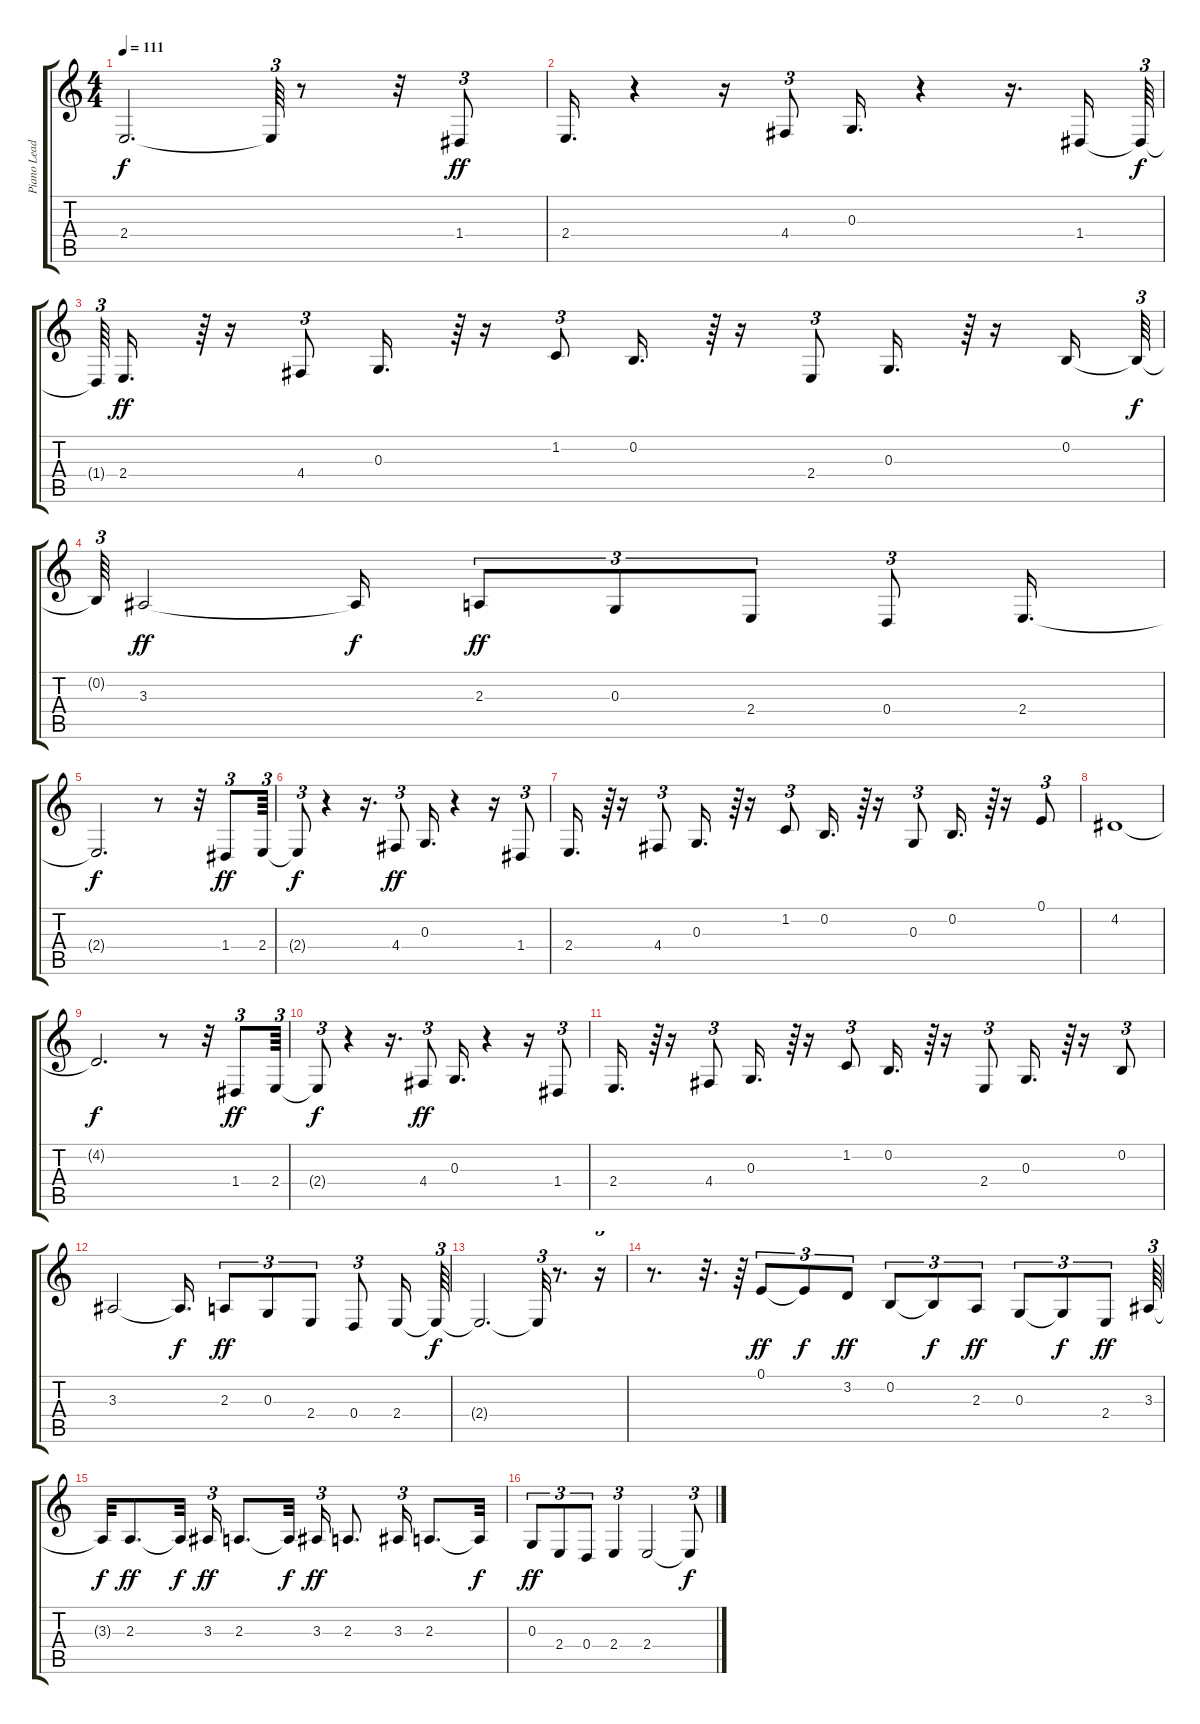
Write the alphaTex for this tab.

\track ("Piano Lead" "Piano Lead") {solo instrument acousticgrandpiano}
\staff {score tabs}
\tuning (E4 B3 G3 D3 A2 E2) {hide}
\ts (4 4)
\tempo 111
\clef g2
\ks c
2.4{t}.2{d dy f} 2.4{t}.64{tu (3 2)} r.8 r.32 1.4.8{tu (3 2) dy ff} |
2.4.16{d} r.4 r.16 4.4.8{tu (3 2)} 0.3.16{d} r.4 r.16{d} 1.4.16 1.4{t}.64{tu (3 2) dy f} |
1.4{t}.64{tu (3 2)} 2.4.16{d dy ff} r.64{tu (3 2)} r.16 4.4.8{tu (3 2)} 0.3.16{d} r.64{tu (3 2)} r.16 1.2.8{tu (3 2)} 0.2.16{d} r.64{tu (3 2)} r.16 2.4.8{tu (3 2)} 0.3.16{d} r.64{tu (3 2)} r.16 0.2.16 0.2{t}.64{tu (3 2) dy f} |
0.2{t}.64{tu (3 2)} 3.3.2{dy ff} 3.3{t}.16{dy f} 2.3.8{tu (3 2) dy ff} 0.3.8{tu (3 2)} 2.4.8{tu (3 2)} 0.4.8{tu (3 2)} 2.4.16{d} |
2.4{t}.2{d dy f} r.8 r.32 1.4.8{tu (3 2) dy ff} 2.4.64{tu (3 2)} |
2.4{t}.8{tu (3 2) dy f} r.4 r.16{d} 4.4.8{tu (3 2) dy ff} 0.3.16{d} r.4 r.16 1.4.8{tu (3 2)} |
2.4.16{d} r.64{tu (3 2)} r.16 4.4.8{tu (3 2)} 0.3.16{d} r.64{tu (3 2)} r.16 1.2.8{tu (3 2)} 0.2.16{d} r.64{tu (3 2)} r.16 0.3.8{tu (3 2)} 0.2.16{d} r.64{tu (3 2)} r.16 0.1.8{tu (3 2)} |
4.2.1 |
4.2{t}.2{d dy f} r.8 r.32 1.4.8{tu (3 2) dy ff} 2.4.64{tu (3 2)} |
2.4{t}.8{tu (3 2) dy f} r.4 r.16{d} 4.4.8{tu (3 2) dy ff} 0.3.16{d} r.4 r.16 1.4.8{tu (3 2)} |
2.4.16{d} r.64{tu (3 2)} r.16 4.4.8{tu (3 2)} 0.3.16{d} r.64{tu (3 2)} r.16 1.2.8{tu (3 2)} 0.2.16{d} r.64{tu (3 2)} r.16 2.4.8{tu (3 2)} 0.3.16{d} r.64{tu (3 2)} r.16 0.2.8{tu (3 2)} |
3.3.2 3.3{t}.16{d dy f} 2.3.8{tu (3 2) dy ff} 0.3.8{tu (3 2)} 2.4.8{tu (3 2)} 0.4.8{tu (3 2)} 2.4.16 2.4{t}.64{tu (3 2) dy f} |
2.4{t}.2{d} 2.4{t}.32{tu (3 2)} r.8{d} r.16{tu (3 2)} |
r.8{d} r.32{d} r.64 0.1.8{tu (3 2) dy ff} 0.1{t}.8{tu (3 2) dy f} 3.2.8{tu (3 2) dy ff} 0.2.8{tu (3 2)} 0.2{t}.8{tu (3 2) dy f} 2.3.8{tu (3 2) dy ff} 0.3.8{tu (3 2)} 0.3{t}.8{tu (3 2) dy f} 2.4.8{tu (3 2) dy ff} 3.3.64{tu (3 2)} |
3.3{t}.32{dy f} 2.3.8{d dy ff} 2.3{t}.32{dy f} 3.3.16{tu (3 2) dy ff} 2.3.8{d} 2.3{t}.32{dy f} 3.3.16{tu (3 2) dy ff} 2.3.8{d} 3.3.16{tu (3 2)} 2.3.8{d} 2.3{t}.32{dy f} |
0.3.8{tu (3 2) dy ff} 2.4.8{tu (3 2)} 0.4.8{tu (3 2)} 2.4.4{tu (3 2)} 2.4.2 2.4{t}.8{tu (3 2) dy f}
